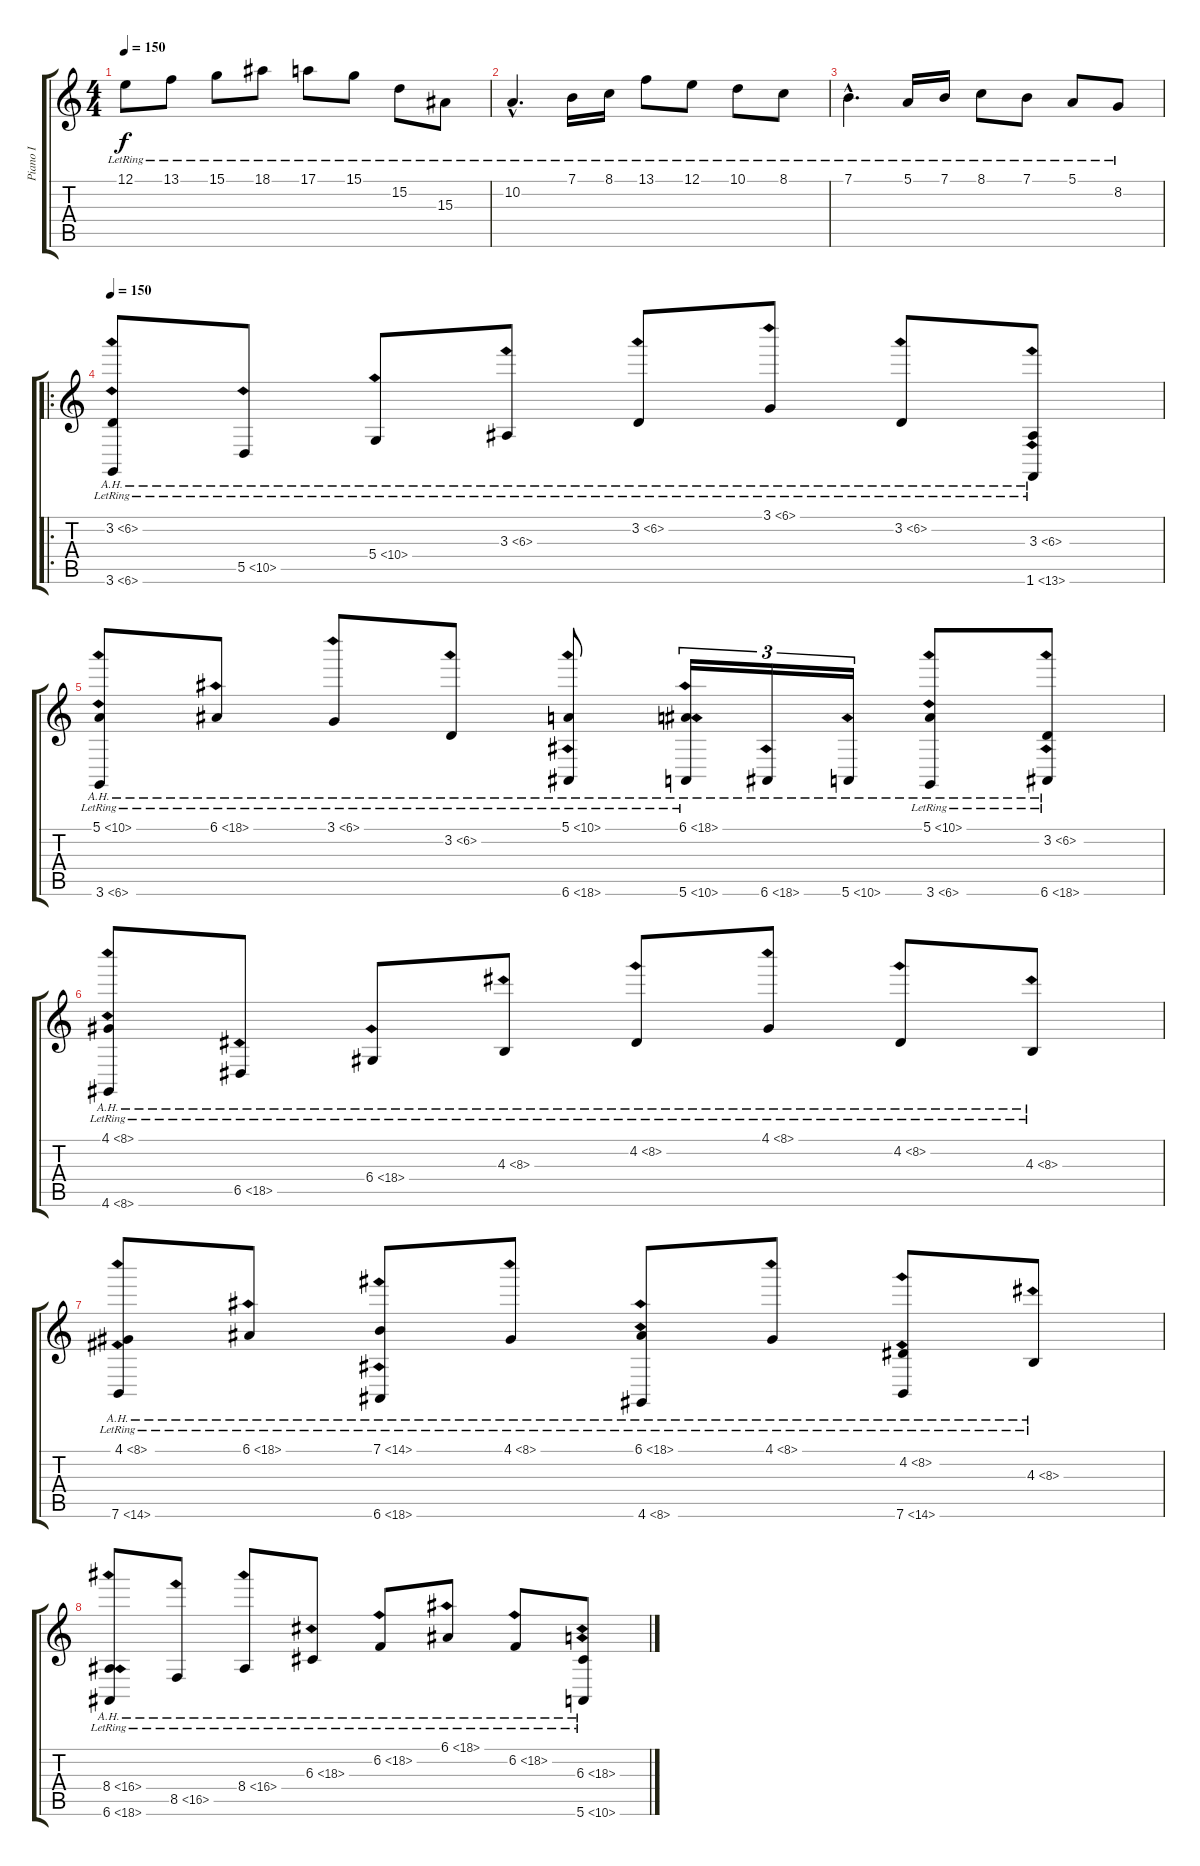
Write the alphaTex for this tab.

\track ("Piano I" "Piano I") {instrument acousticgrandpiano}
\staff {score tabs}
\tuning (E4 B3 G3 D3 A2 E2) {hide}
\ts (4 4)
\tempo 150
\clef g2
\ks c
12.1{lr}.8{dy f} 13.1{lr}.8 15.1{lr}.8 18.1{lr}.8 17.1{lr}.8 15.1{lr}.8 15.2{lr}.8 15.3{lr}.8 |
10.2{hac lr}.4{d} 7.1{lr}.16 8.1{lr}.16 13.1{lr}.8 12.1{lr}.8 10.1{lr}.8 8.1{lr}.8 |
7.1{hac lr}.4{d} 5.1{lr}.16 7.1{lr}.16 8.1{lr}.8 7.1{lr}.8 5.1{lr}.8 8.2{lr}.8 |
\ro
\tempo 150
(3.2{ah 3 lr} 3.6{ah 3 lr}).8{volume 16 balance 8 instrument acousticgrandpiano} 5.5{ah 5 lr}.8 5.4{ah 5 lr}.8 3.3{ah 3 lr}.8 3.2{ah 3 lr}.8 3.1{ah 3 lr}.8 3.2{ah 3 lr}.8 (3.3{ah 3 lr} 1.6{ah 12 lr}).8 |
(5.1{ah 5 lr} 3.6{ah 3 lr}).8 6.1{ah 12 lr}.8 3.1{ah 3 lr}.8 3.2{ah 3 lr}.8 (5.1{ah 5 lr} 6.6{ah 12}).8 (6.1{ah 12 lr} 5.6{ah 5}).16{tu (3 2)} 6.6{ah 12}.16{tu (3 2)} 5.6{ah 5}.16{tu (3 2)} (5.1{ah 5 lr} 3.6{ah 3}).8 (3.2{ah 3 lr} 6.6{ah 12}).8 |
(4.1{ah 4 lr} 4.6{ah 4 lr}).8 6.5{ah 12 lr}.8 6.4{ah 12 lr}.8 4.3{ah 4 lr}.8 4.2{ah 4 lr}.8 4.1{ah 4 lr}.8 4.2{ah 4 lr}.8 4.3{ah 4 lr}.8 |
(4.1{ah 4 lr} 7.6{ah 7 lr}).8 6.1{ah 12 lr}.8 (7.1{ah 7 lr} 6.6{ah 12 lr}).8 4.1{ah 4 lr}.8 (6.1{ah 12 lr} 4.6{ah 4 lr}).8 4.1{ah 4 lr}.8 (4.2{ah 4 lr} 7.6{ah 7 lr}).8 4.3{ah 4 lr}.8 |
(8.4{ah 8 lr} 6.6{ah 12 lr}).8 8.5{ah 8 lr}.8 8.4{ah 8 lr}.8 6.3{ah 12 lr}.8 6.2{ah 12 lr}.8 6.1{ah 12 lr}.8 6.2{ah 12 lr}.8 (6.3{ah 12 lr} 5.6{ah 5}).8
